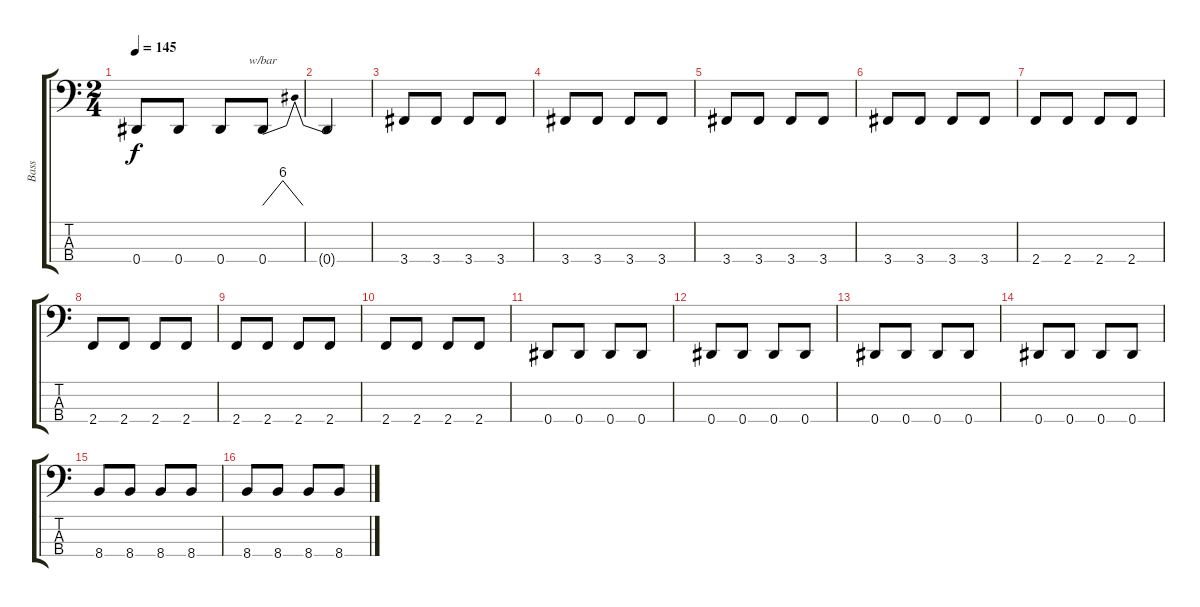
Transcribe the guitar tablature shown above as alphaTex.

\track ("Bass" "Bass") {instrument electricbassfinger}
\staff {score tabs}
\tuning (Ab2 Eb2 Bb1 Eb1) {hide}
\ts (2 4)
\tempo 145
\clef f4
\ks c
0.4.8{dy f} 0.4.8 0.4.8 0.4.8{tbe (dip default 0 0 20 24 40 24 60 0)} |
0.4{t}.2 |
3.4.8 3.4.8 3.4.8 3.4.8 |
3.4.8 3.4.8 3.4.8 3.4.8 |
3.4.8 3.4.8 3.4.8 3.4.8 |
3.4.8 3.4.8 3.4.8 3.4.8 |
2.4.8 2.4.8 2.4.8 2.4.8 |
2.4.8 2.4.8 2.4.8 2.4.8 |
2.4.8 2.4.8 2.4.8 2.4.8 |
2.4.8 2.4.8 2.4.8 2.4.8 |
0.4.8 0.4.8 0.4.8 0.4.8 |
0.4.8 0.4.8 0.4.8 0.4.8 |
0.4.8 0.4.8 0.4.8 0.4.8 |
0.4.8 0.4.8 0.4.8 0.4.8 |
8.4.8 8.4.8 8.4.8 8.4.8 |
8.4.8 8.4.8 8.4.8 8.4.8
